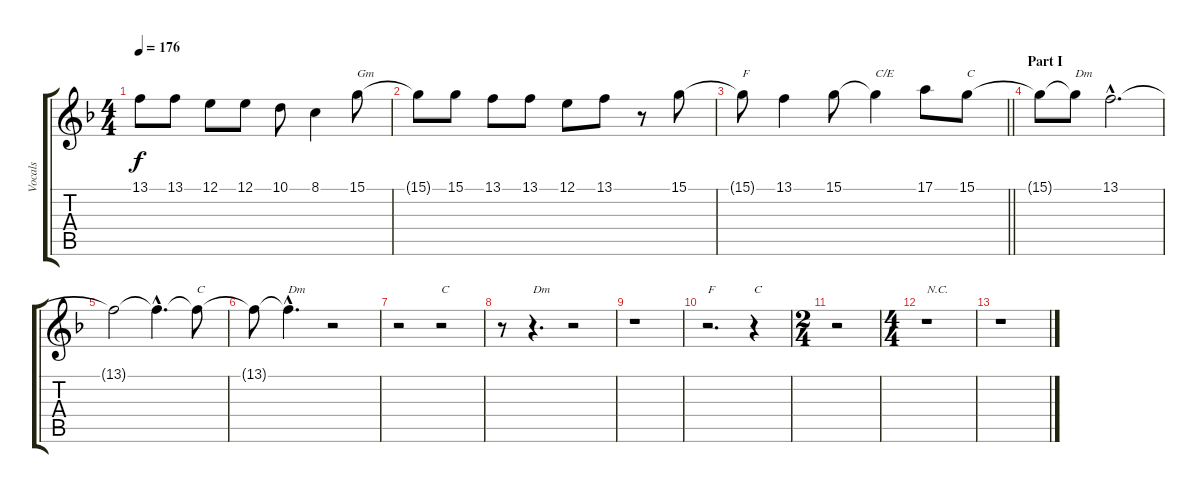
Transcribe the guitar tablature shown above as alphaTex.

\track ("Vocals" "Vocals") {instrument trumpet}
\staff {score tabs}
\tuning (E4 B3 G3 D3 A2 E2) {hide}
\ts (4 4)
\tempo 176
\clef g2
\ks f
13.1{t}.8{dy f} 13.1.8 12.1.8 12.1.8 10.1.8 8.1.4 15.1.8{txt "Gm"} |
15.1{t}.8 15.1.8 13.1.8 13.1.8 12.1.8 13.1.8 r.8 15.1.8 |
\barLineRight lightlight
15.1{t}.8{txt "F"} 13.1.4 15.1.8 15.1{t}.4{txt "C/E"} 17.1.8 15.1.8{txt "C"} |
\section ("" "Part I")
15.1{t}.8 15.1{t}.8{txt "Dm"} 13.1{hac}.2{d} |
13.1{t}.2 13.1{hac t}.4{d} 13.1{t}.8{txt "C"} |
13.1{t}.8 13.1{hac t}.4{d txt "Dm"} r.2 |
r.2 r.2{txt "C"} |
r.8 r.4{d txt "Dm"} r.2 |
r.1 |
r.2{d txt "F"} r.4{txt "C"} |
\ts (2 4)
r.2 |
\ts (4 4)
r.1{txt "N.C."} |
r.1
